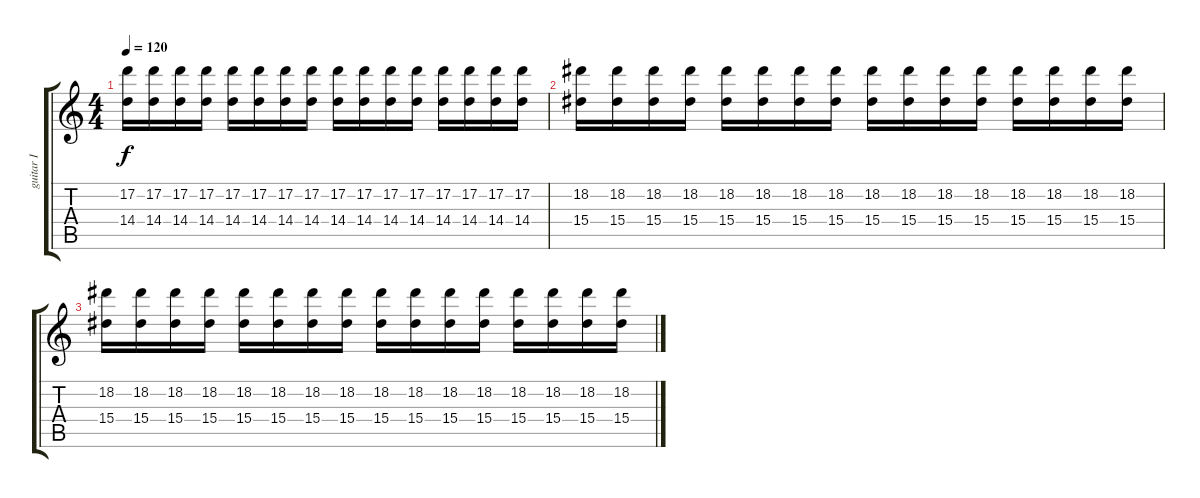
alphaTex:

\track ("guitar I" "guitar I") {instrument distortionguitar}
\staff {score tabs}
\tuning (D4 A3 F3 C3 G2 C2) {hide}
\ts (4 4)
\tempo 120
\clef g2
\ks c
(17.2 14.4).16{dy f} (17.2 14.4).16 (17.2 14.4).16 (17.2 14.4).16 (17.2 14.4).16 (17.2 14.4).16 (17.2 14.4).16 (17.2 14.4).16 (17.2 14.4).16 (17.2 14.4).16 (17.2 14.4).16 (17.2 14.4).16 (17.2 14.4).16 (17.2 14.4).16 (17.2 14.4).16 (17.2 14.4).16 |
(18.2 15.4).16{volume 0} (18.2 15.4).16 (18.2 15.4).16 (18.2 15.4).16 (18.2 15.4).16 (18.2 15.4).16 (18.2 15.4).16 (18.2 15.4).16 (18.2 15.4).16 (18.2 15.4).16 (18.2 15.4).16 (18.2 15.4).16 (18.2 15.4).16 (18.2 15.4).16 (18.2 15.4).16 (18.2 15.4).16 |
(18.2 15.4).16 (18.2 15.4).16 (18.2 15.4).16 (18.2 15.4).16 (18.2 15.4).16 (18.2 15.4).16 (18.2 15.4).16 (18.2 15.4).16 (18.2 15.4).16 (18.2 15.4).16 (18.2 15.4).16 (18.2 15.4).16 (18.2 15.4).16 (18.2 15.4).16 (18.2 15.4).16 (18.2 15.4).16
